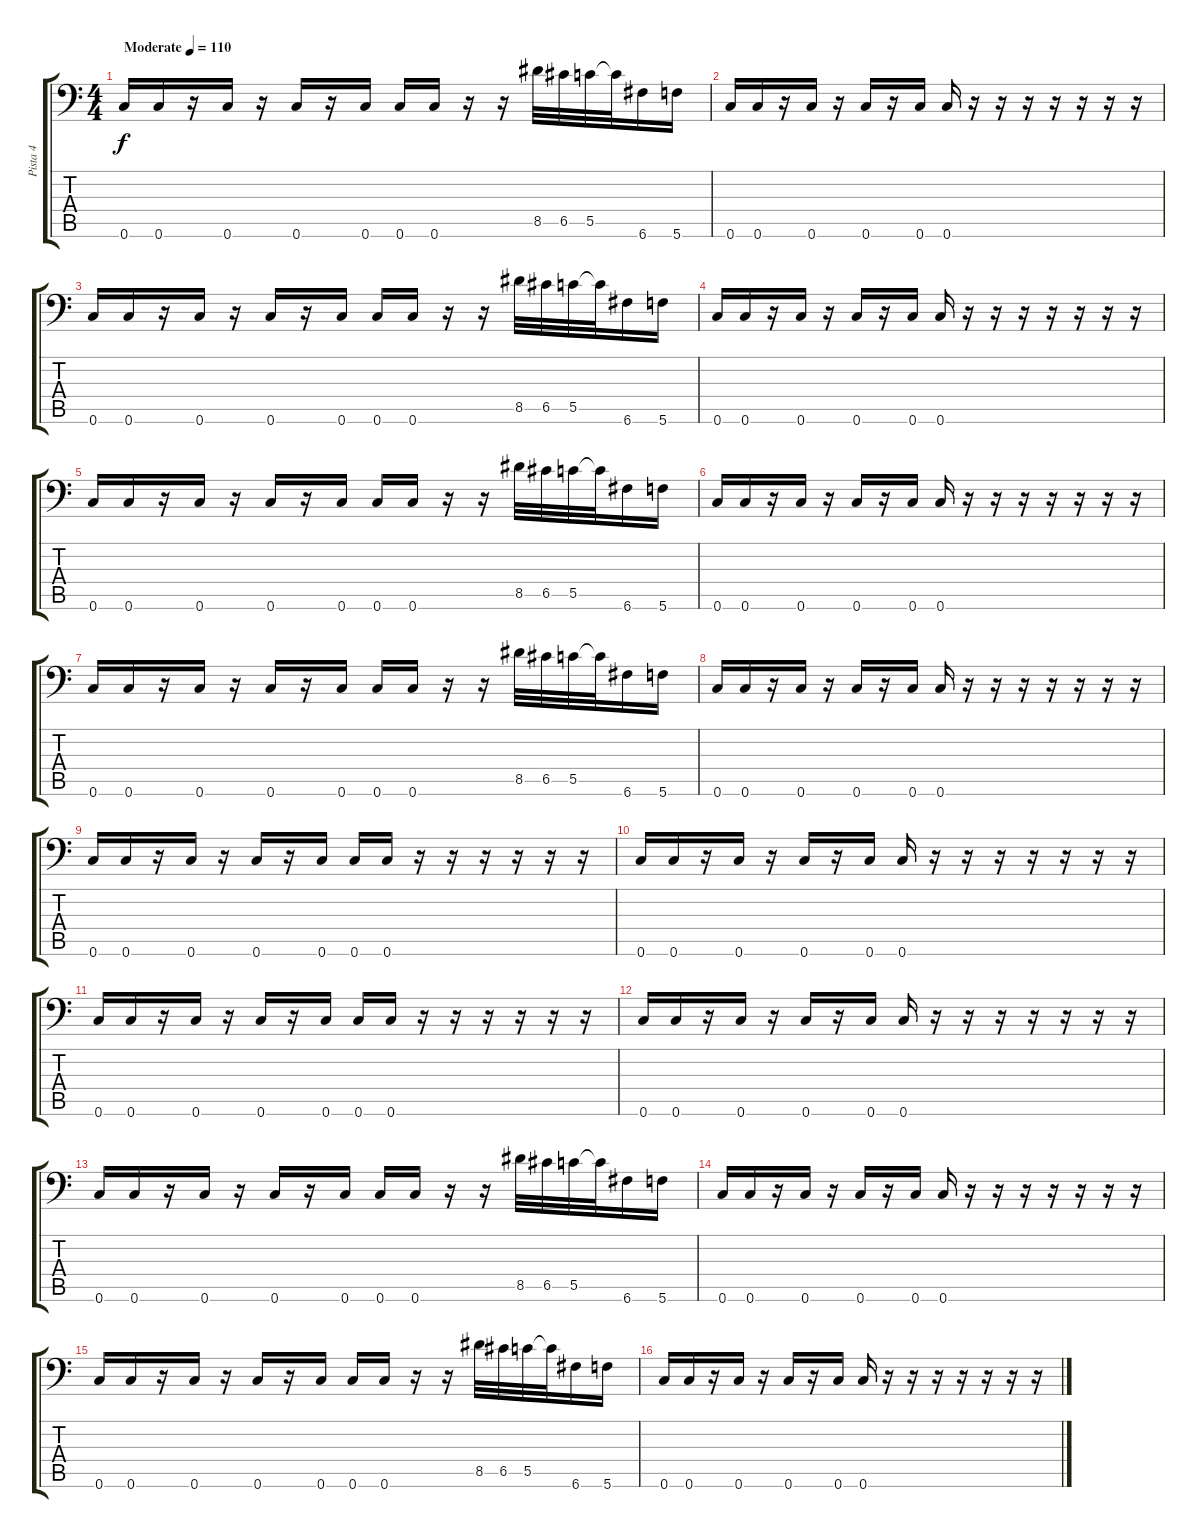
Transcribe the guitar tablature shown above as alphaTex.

\track ("Pista 4" "Pista 4") {instrument electricbassfinger}
\staff {score tabs}
\tuning (D4 A3 F3 C3 G2 C2) {hide}
\ts (4 4)
\tempo (110 "Moderate")
\clef f4
\ks c
0.6.16{dy f instrument electricbassfinger} 0.6.16 r.16 0.6.16 r.16 0.6.16 r.16 0.6.16 0.6.16 0.6.16 r.16 r.16 8.5.32 6.5.32 5.5.32 5.5{t}.32 6.6.16 5.6.16 |
0.6.16 0.6.16 r.16 0.6.16 r.16 0.6.16 r.16 0.6.16 0.6.16 r.16 r.16 r.16 r.16 r.16 r.16 r.16 |
0.6.16 0.6.16 r.16 0.6.16 r.16 0.6.16 r.16 0.6.16 0.6.16 0.6.16 r.16 r.16 8.5.32 6.5.32 5.5.32 5.5{t}.32 6.6.16 5.6.16 |
0.6.16 0.6.16 r.16 0.6.16 r.16 0.6.16 r.16 0.6.16 0.6.16 r.16 r.16 r.16 r.16 r.16 r.16 r.16 |
0.6.16 0.6.16 r.16 0.6.16 r.16 0.6.16 r.16 0.6.16 0.6.16 0.6.16 r.16 r.16 8.5.32 6.5.32 5.5.32 5.5{t}.32 6.6.16 5.6.16 |
0.6.16 0.6.16 r.16 0.6.16 r.16 0.6.16 r.16 0.6.16 0.6.16 r.16 r.16 r.16 r.16 r.16 r.16 r.16 |
0.6.16 0.6.16 r.16 0.6.16 r.16 0.6.16 r.16 0.6.16 0.6.16 0.6.16 r.16 r.16 8.5.32 6.5.32 5.5.32 5.5{t}.32 6.6.16 5.6.16 |
0.6.16 0.6.16 r.16 0.6.16 r.16 0.6.16 r.16 0.6.16 0.6.16 r.16 r.16 r.16 r.16 r.16 r.16 r.16 |
0.6.16 0.6.16 r.16 0.6.16 r.16 0.6.16 r.16 0.6.16 0.6.16 0.6.16 r.16 r.16 r.16 r.16 r.16 r.16 |
0.6.16 0.6.16 r.16 0.6.16 r.16 0.6.16 r.16 0.6.16 0.6.16 r.16 r.16 r.16 r.16 r.16 r.16 r.16 |
0.6.16 0.6.16 r.16 0.6.16 r.16 0.6.16 r.16 0.6.16 0.6.16 0.6.16 r.16 r.16 r.16 r.16 r.16 r.16 |
0.6.16 0.6.16 r.16 0.6.16 r.16 0.6.16 r.16 0.6.16 0.6.16 r.16 r.16 r.16 r.16 r.16 r.16 r.16 |
0.6.16 0.6.16 r.16 0.6.16 r.16 0.6.16 r.16 0.6.16 0.6.16 0.6.16 r.16 r.16 8.5.32 6.5.32 5.5.32 5.5{t}.32 6.6.16 5.6.16 |
0.6.16 0.6.16 r.16 0.6.16 r.16 0.6.16 r.16 0.6.16 0.6.16 r.16 r.16 r.16 r.16 r.16 r.16 r.16 |
0.6.16 0.6.16 r.16 0.6.16 r.16 0.6.16 r.16 0.6.16 0.6.16 0.6.16 r.16 r.16 8.5.32 6.5.32 5.5.32 5.5{t}.32 6.6.16 5.6.16 |
0.6.16 0.6.16 r.16 0.6.16 r.16 0.6.16 r.16 0.6.16 0.6.16 r.16 r.16 r.16 r.16 r.16 r.16 r.16
